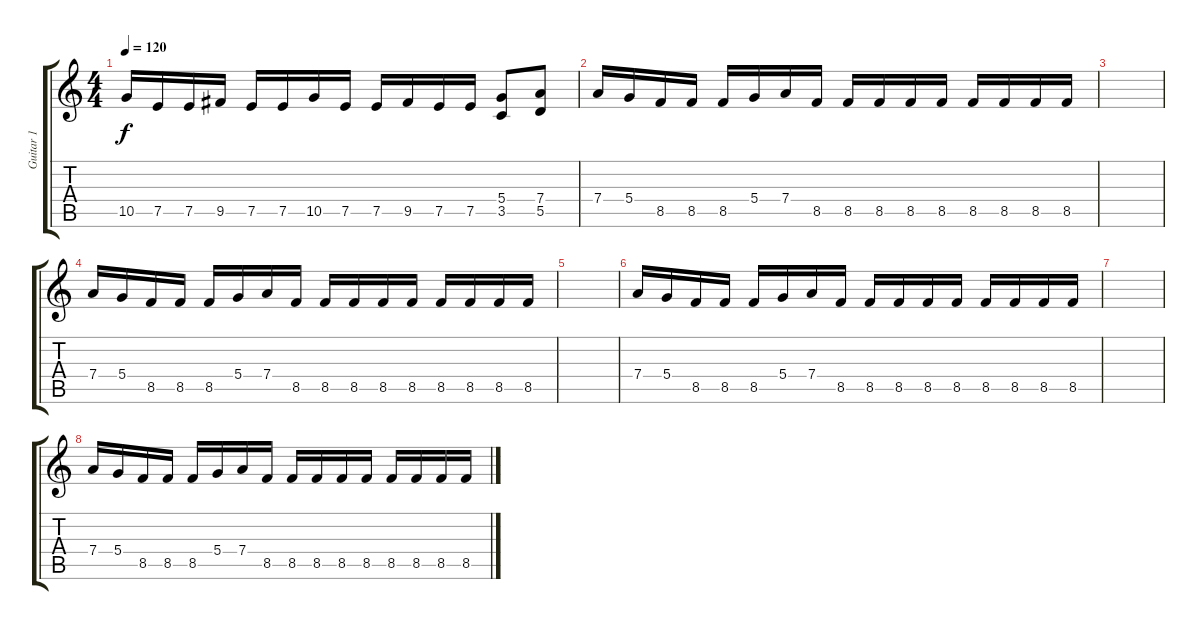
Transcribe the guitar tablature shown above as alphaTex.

\track ("Guitar 1" "Guitar 1") {instrument distortionguitar}
\staff {score tabs}
\tuning (E4 B3 G3 D3 A2 E2) {hide}
\ts (4 4)
\tempo 120
\clef g2
\ks c
10.5.16{dy f} 7.5.16 7.5.16 9.5.16 7.5.16 7.5.16 10.5.16 7.5.16 7.5.16 9.5.16 7.5.16 7.5.16 (5.4 3.5).8 (7.4 5.5).8 |
7.4.16{volume 12 balance 3} 5.4.16 8.5.16 8.5.16 8.5.16 5.4.16 7.4.16 8.5.16 8.5.16 8.5.16 8.5.16 8.5.16 8.5.16 8.5.16 8.5.16 8.5.16 |
|
7.4.16 5.4.16 8.5.16 8.5.16 8.5.16 5.4.16 7.4.16 8.5.16 8.5.16 8.5.16 8.5.16 8.5.16 8.5.16 8.5.16 8.5.16 8.5.16 |
|
7.4.16{volume 12 balance 3} 5.4.16 8.5.16 8.5.16 8.5.16 5.4.16 7.4.16 8.5.16 8.5.16 8.5.16 8.5.16 8.5.16 8.5.16 8.5.16 8.5.16 8.5.16 |
|
7.4.16 5.4.16 8.5.16 8.5.16 8.5.16 5.4.16 7.4.16 8.5.16 8.5.16 8.5.16 8.5.16 8.5.16 8.5.16 8.5.16 8.5.16 8.5.16
